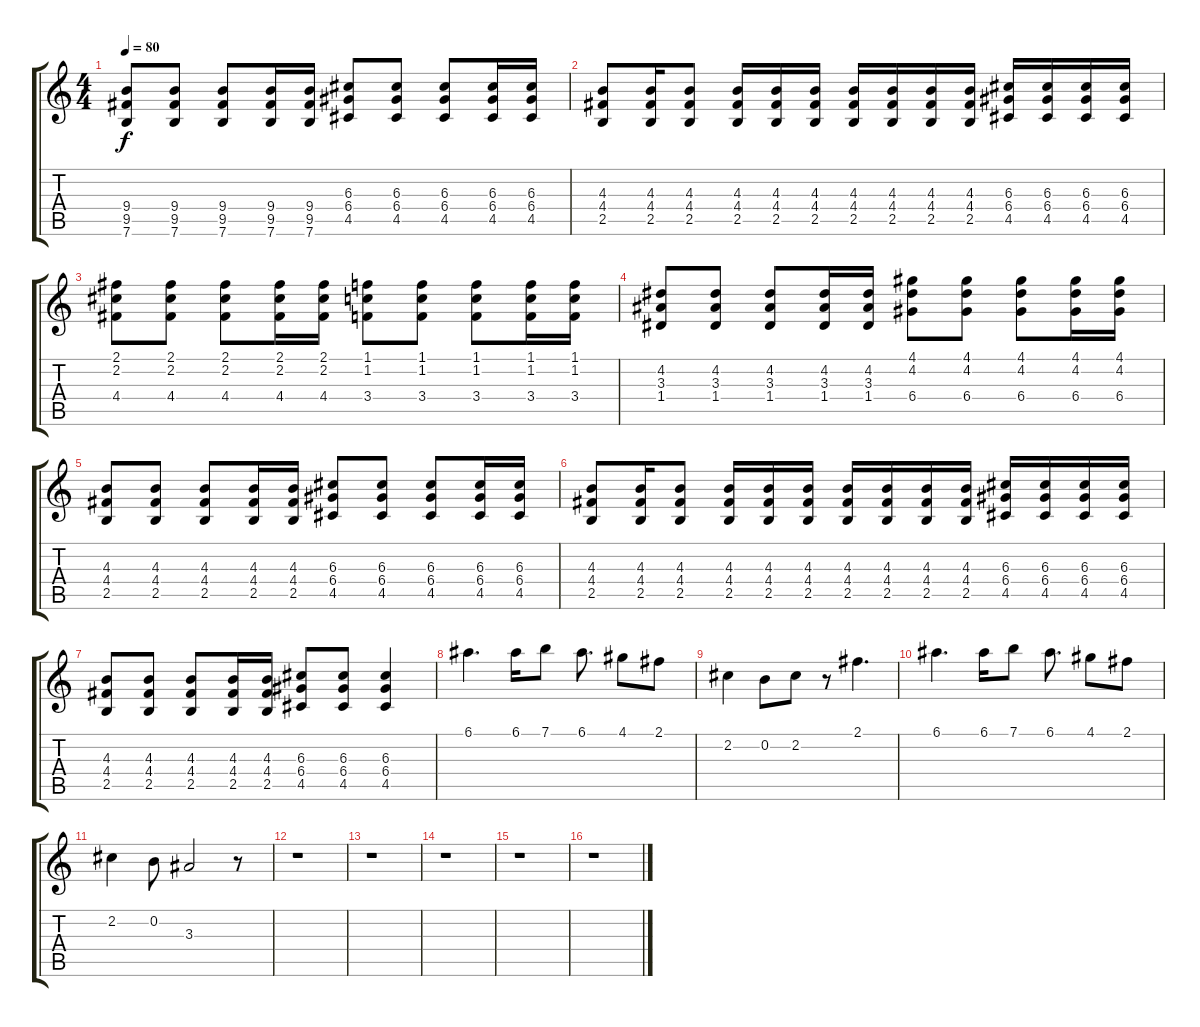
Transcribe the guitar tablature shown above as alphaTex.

\track "" {instrument distortionguitar}
\staff {score tabs}
\tuning (E4 B3 G3 D3 A2 E2) {hide}
\ts (4 4)
\tempo 80
\clef g2
\ks c
(9.4 9.5 7.6).8{dy f} (9.4 9.5 7.6).8 (9.4 9.5 7.6).8 (9.4 9.5 7.6).16 (9.4 9.5 7.6).16 (6.3 6.4 4.5).8 (6.3 6.4 4.5).8 (6.3 6.4 4.5).8 (6.3 6.4 4.5).16 (6.3 6.4 4.5).16 |
(4.3 4.4 2.5).8 (4.3 4.4 2.5).16 (4.3 4.4 2.5).8 (4.3 4.4 2.5).16 (4.3 4.4 2.5).16 (4.3 4.4 2.5).16 (4.3 4.4 2.5).16 (4.3 4.4 2.5).16 (4.3 4.4 2.5).16 (4.3 4.4 2.5).16 (6.3 6.4 4.5).16 (6.3 6.4 4.5).16 (6.3 6.4 4.5).16 (6.3 6.4 4.5).16 |
(2.1 2.2 4.4).8 (2.1 2.2 4.4).8 (2.1 2.2 4.4).8 (2.1 2.2 4.4).16 (2.1 2.2 4.4).16 (1.1 1.2 3.4).8 (1.1 1.2 3.4).8 (1.1 1.2 3.4).8 (1.1 1.2 3.4).16 (1.1 1.2 3.4).16 |
(4.2 3.3 1.4).8 (4.2 3.3 1.4).8 (4.2 3.3 1.4).8 (4.2 3.3 1.4).16 (4.2 3.3 1.4).16 (4.1 4.2 6.4).8 (4.1 4.2 6.4).8 (4.1 4.2 6.4).8 (4.1 4.2 6.4).16 (4.1 4.2 6.4).16 |
(4.3 4.4 2.5).8 (4.3 4.4 2.5).8 (4.3 4.4 2.5).8 (4.3 4.4 2.5).16 (4.3 4.4 2.5).16 (6.3 6.4 4.5).8 (6.3 6.4 4.5).8 (6.3 6.4 4.5).8 (6.3 6.4 4.5).16 (6.3 6.4 4.5).16 |
(4.3 4.4 2.5).8 (4.3 4.4 2.5).16 (4.3 4.4 2.5).8 (4.3 4.4 2.5).16 (4.3 4.4 2.5).16 (4.3 4.4 2.5).16 (4.3 4.4 2.5).16 (4.3 4.4 2.5).16 (4.3 4.4 2.5).16 (4.3 4.4 2.5).16 (6.3 6.4 4.5).16 (6.3 6.4 4.5).16 (6.3 6.4 4.5).16 (6.3 6.4 4.5).16 |
(4.3 4.4 2.5).8 (4.3 4.4 2.5).8 (4.3 4.4 2.5).8 (4.3 4.4 2.5).16 (4.3 4.4 2.5).16 (6.3 6.4 4.5).8 (6.3 6.4 4.5).8 (6.3 6.4 4.5).4 |
6.1.4{d} 6.1.16 7.1.8 6.1.8{d} 4.1.8 2.1.8 |
2.2.4 0.2.8 2.2.8 r.8 2.1.4{d} |
6.1.4{d} 6.1.16 7.1.8 6.1.8{d} 4.1.8 2.1.8 |
2.2.4 0.2.8 3.3.2 r.8 |
r.1 |
r.1 |
r.1 |
r.1 |
r.1
